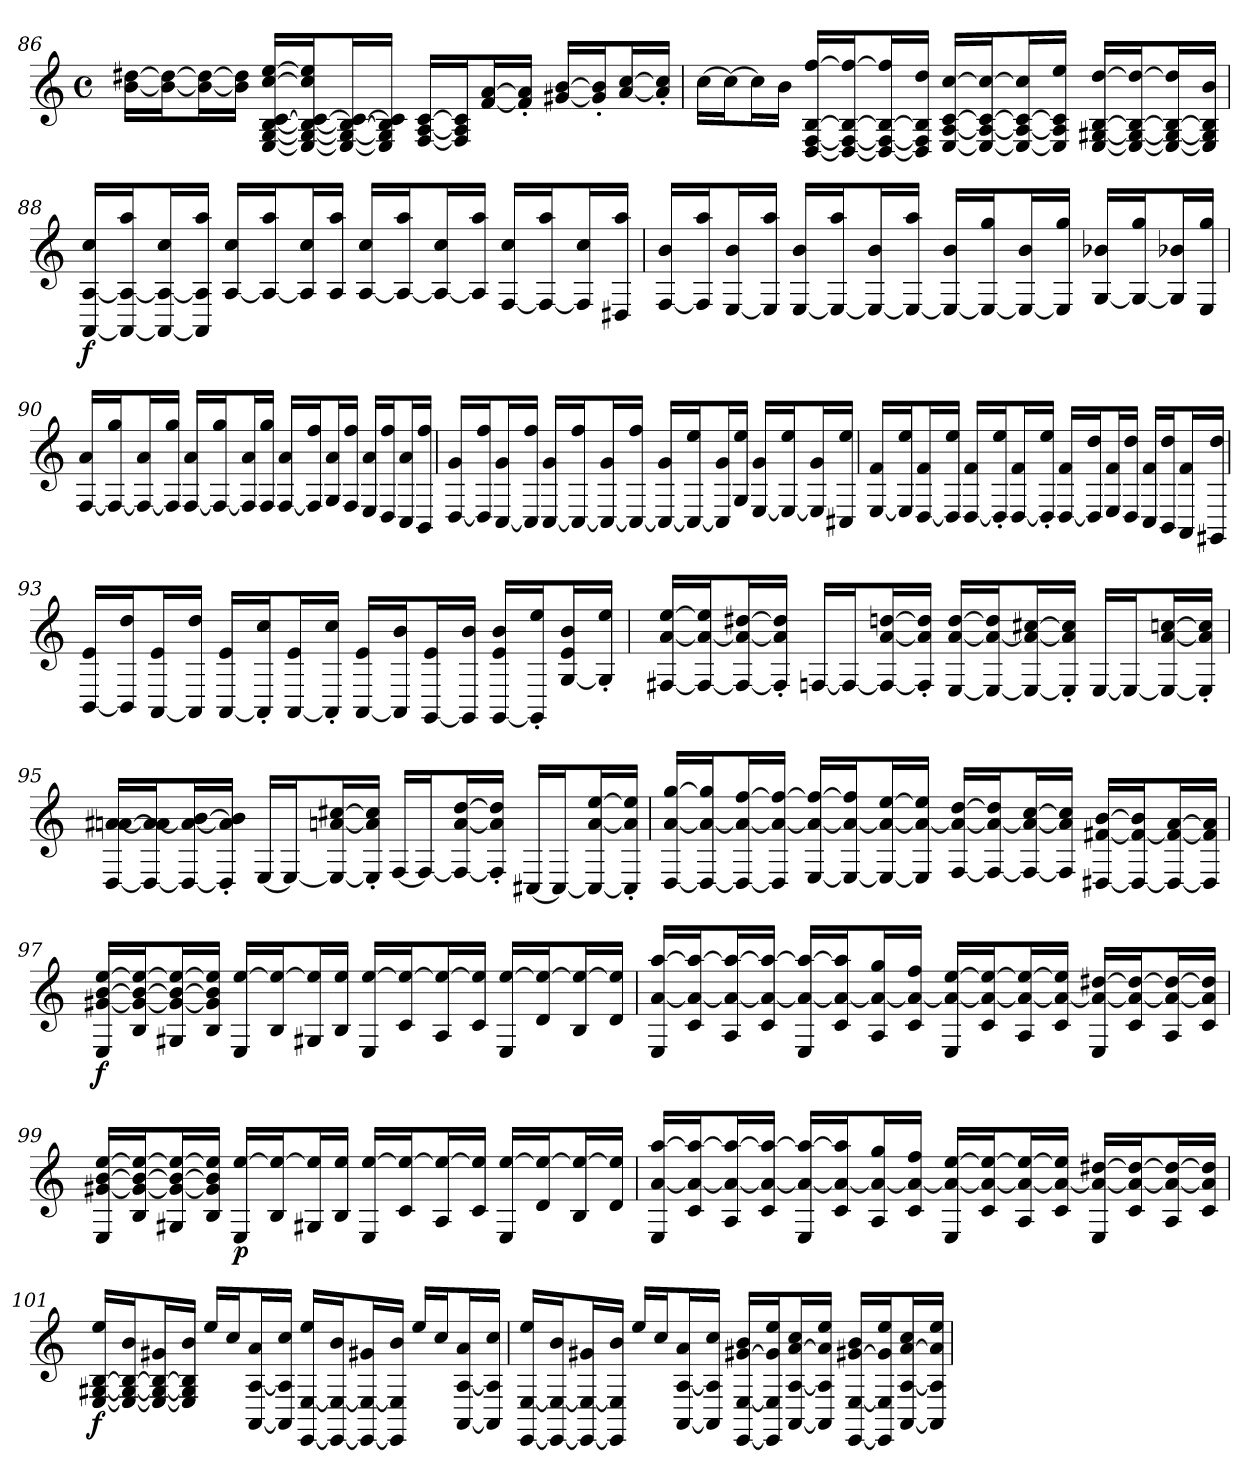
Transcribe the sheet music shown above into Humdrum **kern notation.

**kern	**dynam
*part1	*part1
*staff1	*staff1
*clefG2	*
*k[]	*
*M4/4	*
*met(c)	*
=86	=86
[16b [16dd#XLL	.
16b_ 16dd#_J	.
16b_ 16dd#_L	.
16b] 16dd#]JJ	.
[16E [16G [16B [16c [16cc [16eeLL	.
16E_ 16G_ 16B_ 16c_ 16cc] 16ee]J	.
16E_ 16G_ 16B_ 16c_L	.
16E] 16G] 16B] 16c]JJ	.
[16F [16A [16cLL	.
16F] 16A] 16c]J	.
[16f [16aL	.
16f]' 16a]'JJ	.
[16g#X [16bLL	.
16g#]' 16b]'J	.
[16a [16ccL	.
16a]' 16cc]'JJ	.
=87	=87
[16ccLL	.
16ccJ_	.
16ccL]	.
16bJJ	.
[16D [16F [16B [16ffLL	.
16D_ 16F_ 16B_ 16ff_J	.
16D_ 16F_ 16B_ 16ff]L	.
16D] 16F] 16B] 16ddJJ	.
[16E [16A [16c [16ccLL	.
16E_ 16A_ 16c_ 16cc_J	.
16E_ 16A_ 16c_ 16cc]L	.
16E] 16A] 16c] 16eeJJ	.
[16E [16G#X [16B [16ddLL	.
16E_ 16G#_ 16B_ 16dd_J	.
16E_ 16G#_ 16B_ 16dd]L	.
16E] 16G#] 16B] 16bJJ	.
=88	=88
[16AA [16A 16ccLL	f
16AA_ 16A_ 16aaJ	.
16AA_ 16A_ 16ccL	.
16AA] 16A] 16aaJJ	.
[16A 16ccLL	.
16A_ 16aaJ	.
16A] 16ccL	.
16A 16aaJJ	.
[16A 16ccLL	.
16A_ 16aaJ	.
16A_ 16ccL	.
16A] 16aaJJ	.
[16F 16ccLL	.
16F_ 16aaJ	.
16F] 16ccL	.
16D#X 16aaJJ	.
=89	=89
[16F 16bLL	.
16F] 16aaJ	.
[16E 16bL	.
16E] 16aaJJ	.
[16E 16bLL	.
16E_ 16aaJ	.
16E_ 16bL	.
16E_ 16aaJJ	.
16E_ 16bLL	.
16E_ 16ggJ	.
16E_ 16bL	.
16E] 16ggJJ	.
[16G 16b-XLL	.
16G_ 16ggJ	.
16G] 16b-XL	.
16E 16ggJJ	.
=90	=90
[16F 16aLL	.
16F_ 16ggJ	.
16F_ 16aL	.
16F] 16ggJJ	.
[16F 16aLL	.
16F_ 16ggJ	.
16F] 16aL	.
16F 16ggJJ	.
[16F 16aLL	.
16F] 16ffJ	.
16G 16aL	.
16F 16ffJJ	.
16E 16aLL	.
16D 16ffJ	.
16C 16aL	.
16BB 16ffJJ	.
=91	=91
[16D 16gLL	.
16D] 16ffJ	.
[16C 16gL	.
16C] 16ffJJ	.
[16C 16gLL	.
16C_ 16ffJ	.
16C_ 16gL	.
16C_ 16ffJJ	.
16C_ 16gLL	.
16C_ 16eeJ	.
16C] 16gL	.
16G 16eeJJ	.
[16E 16gLL	.
16E_ 16eeJ	.
16E] 16gL	.
16C#X 16eeJJ	.
=92	=92
[16E 16fLL	.
16E] 16eeJ	.
[16D 16fL	.
16D] 16eeJJ	.
[16D 16fLL	.
16D]' 16ee'J	.
[16D 16fL	.
16D]' 16ee'JJ	.
[16D 16fLL	.
16D] 16ddJ	.
16E 16fL	.
16D 16ddJJ	.
16C 16fLL	.
16BB 16ddJ	.
16AA 16fL	.
16GG#X 16ddJJ	.
=93	=93
[16BB 16eLL	.
16BB] 16ddJ	.
[16AA 16eL	.
16AA] 16ddJJ	.
[16AA 16eLL	.
16AA]' 16cc'J	.
[16AA 16eL	.
16AA]' 16cc'JJ	.
[16AA 16eLL	.
16AA] 16bJ	.
[16GG 16eL	.
16GG] 16bJJ	.
[16GG 16e 16bLL	.
16GG]' 16ee'J	.
[16G 16e 16bL	.
16G]' 16ee'JJ	.
=94	=94
[16F#X [16a [16eeLL	.
16F#_ 16a_ 16ee]J	.
16F#_ 16a_ [16dd#XL	.
16F#]' 16a]' 16dd#]'JJ	.
[16FnLL	.
16FJ_	.
16F_ [16a [16ddnL	.
16F]' 16a]' 16dd]'JJ	.
[16E [16a [16ddLL	.
16E_ 16a_ 16dd]J	.
16E_ 16a_ [16cc#XL	.
16E]' 16a]' 16cc#]'JJ	.
[16ELL	.
16EJ_	.
16E_ [16a [16ccnL	.
16E]' 16a]' 16cc]'JJ	.
=95	=95
[16D [16an [16a#XLL	.
16D_ 16a_ 16a#]J	.
16D_ 16a_ [16bL	.
16D]' 16a]' 16b]'JJ	.
[16ELL	.
16EJ_	.
16E_ [16an [16cc#XL	.
16E]' 16a]' 16cc#]'JJ	.
[16FLL	.
16FJ_	.
16F_ [16a [16ddL	.
16F]' 16a]' 16dd]'JJ	.
[16C#XLL	.
16C#J_	.
16C#_ [16a [16eeL	.
16C#]' 16a]' 16ee]'JJ	.
=96	=96
[16D [16a [16ggLL	.
16D_ 16a_ 16gg]J	.
16D_ 16a_ [16ffL	.
16D] 16a_ 16ff_JJ	.
[16E 16a_ 16ff_LL	.
16E_ 16a_ 16ff]J	.
16E_ 16a_ [16eeL	.
16E] 16a_ 16ee]JJ	.
[16F 16a_ [16ddLL	.
16F_ 16a_ 16dd]J	.
16F_ 16a_ [16ccL	.
16F] 16a] 16cc]JJ	.
[16D#X [16f#X [16bLL	.
16D#_ 16f#_ 16b]J	.
16D#_ 16f#_ [16aL	.
16D#] 16f#] 16a]JJ	.
=97	=97
16E [16g#X [16b [16eeLL	f
16B 16g#_ 16b_ 16ee_J	.
16G#X 16g#_ 16b_ 16ee_L	.
16B 16g#] 16b] 16ee]JJ	.
16E [16eeLL	.
16B 16ee_J	.
16G#X 16ee]L	.
16B 16eeJJ	.
16E [16eeLL	.
16c 16ee_J	.
16A 16ee_L	.
16c 16ee]JJ	.
16E [16eeLL	.
16d 16ee_J	.
16B 16ee_L	.
16d 16ee]JJ	.
=98	=98
16E [16a [16aaLL	.
16c 16a_ 16aa_J	.
16A 16a_ 16aa_L	.
16c 16a_ 16aa_JJ	.
16E 16a_ 16aa_LL	.
16c 16a_ 16aa]J	.
16A 16a_ 16ggL	.
16c 16a_ 16ffJJ	.
16E 16a_ [16eeLL	.
16c 16a_ 16ee_J	.
16A 16a_ 16ee_L	.
16c 16a_ 16ee]JJ	.
16E 16a_ [16dd#XLL	.
16c 16a_ 16dd#_J	.
16A 16a_ 16dd#_L	.
16c 16a] 16dd#]JJ	.
=99	=99
16E [16g#X [16b [16eeLL	.
16B 16g#_ 16b_ 16ee_J	.
16G#X 16g#_ 16b_ 16ee_L	.
16B 16g#] 16b] 16ee]JJ	.
16E [16eeLL	p
16B 16ee_J	.
16G#X 16ee]L	.
16B 16eeJJ	.
16E [16eeLL	.
16c 16ee_J	.
16A 16ee_L	.
16c 16ee]JJ	.
16E [16eeLL	.
16d 16ee_J	.
16B 16ee_L	.
16d 16ee]JJ	.
=100	=100
16E [16a [16aaLL	.
16c 16a_ 16aa_J	.
16A 16a_ 16aa_L	.
16c 16a_ 16aa_JJ	.
16E 16a_ 16aa_LL	.
16c 16a_ 16aa]J	.
16A 16a_ 16ggL	.
16c 16a_ 16ffJJ	.
16E 16a_ [16eeLL	.
16c 16a_ 16ee_J	.
16A 16a_ 16ee_L	.
16c 16a_ 16ee]JJ	.
16E 16a_ [16dd#XLL	.
16c 16a_ 16dd#_J	.
16A 16a_ 16dd#_L	.
16c 16a] 16dd#]JJ	.
=101	=101
[16E [16G#X [16B 16eeLL	f
16E_ 16G#_ 16B_ 16bJ	.
16E_ 16G#_ 16B_ 16g#XL	.
16E] 16G#] 16B] 16bJJ	.
16eeLL	.
16ccJ	.
[16AA [16A 16aL	.
16AA] 16A] 16ccJJ	.
[16EE [16E 16eeLL	.
16EE_ 16E_ 16bJ	.
16EE_ 16E_ 16g#XL	.
16EE] 16E] 16bJJ	.
16eeLL	.
16ccJ	.
[16AA [16A 16aL	.
16AA] 16A] 16ccJJ	.
=102	=102
[16EE [16E 16eeLL	.
16EE_ 16E_ 16bJ	.
16EE_ 16E_ 16g#XL	.
16EE] 16E] 16bJJ	.
16eeLL	.
16ccJ	.
[16AA [16A 16aL	.
16AA] 16A] 16ccJJ	.
[16EE [16E [16g#X 16bLL	.
16EE] 16E] 16g#] 16eeJ	.
[16AA [16A [16a 16ccL	.
16AA] 16A] 16a] 16eeJJ	.
[16EE [16E [16g#X 16bLL	.
16EE] 16E] 16g#] 16eeJ	.
[16AA [16A [16a 16ccL	.
16AA] 16A] 16a] 16eeJJ	.
=	=
*-	*-
